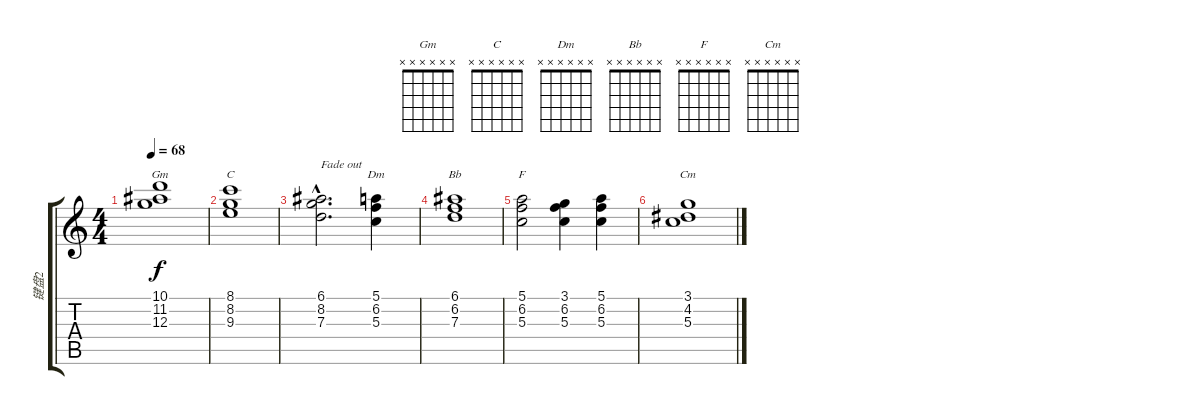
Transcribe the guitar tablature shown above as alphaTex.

\track ("键盘2" "键盘2") {instrument stringensemble1}
\staff {score tabs}
\tuning (E5 B4 G4 D4 A3 E3) {hide}
\chord ("Gm" x x x x x x)
\chord ("C" x x x x x x)
\chord ("Dm" x x x x x x)
\chord ("Bb" x x x x x x)
\chord ("F" x x x x x x)
\chord ("Cm" x x x x x x)
\ts (4 4)
\tempo 68
\clef g2
\ks c
(10.1 11.2 12.3).1{ch "Gm" dy f} |
(8.1 8.2 9.3).1{ch "C"} |
(6.1{hac} 8.2{hac} 7.3{hac}).2{d txt "Fade out" volume 4} (5.1 6.2 5.3).4{ch "Dm"} |
(6.1 6.2 7.3).1{ch "Bb"} |
(5.1 6.2 5.3).2{ch "F" volume 0} (3.1 6.2 5.3).4 (5.1 6.2 5.3).4 |
(3.1 4.2 5.3).1{ch "Cm"}
